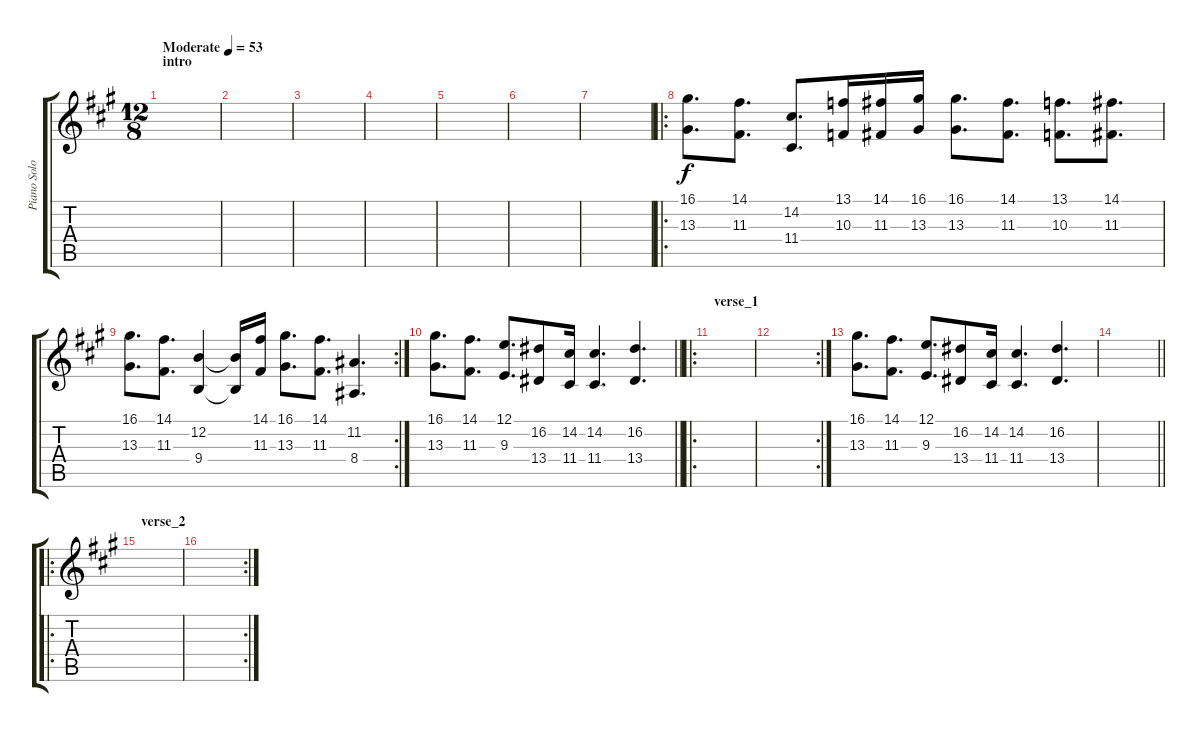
\track ("Piano Solo" "Piano Solo") {instrument electricgrandpiano}
\staff {score tabs}
\tuning (E4 B3 G3 D3 A2 E2) {hide}
\ts (12 8)
\section ("" "intro")
\tempo (53 "Moderate")
\clef g2
\ks f#minor
|
|
|
|
|
|
|
\ro
(16.1 13.3).8{d} (14.1 11.3).8{d} (14.2 11.4).8{d} (13.1 10.3).16 (14.1 11.3).16 (16.1 13.3).16 (16.1 13.3).8{d} (14.1 11.3).8{d} (13.1 10.3).8{d} (14.1 11.3).8{d} |
\rc 2
(16.1 13.3).8{d} (14.1 11.3).8{d} (12.2 9.4).4 (12.2{t} 9.4{t}).16 (14.1 11.3).16 (16.1 13.3).8{d} (14.1 11.3).8{d} (11.2 8.4).4{d} |
\barLineRight lightlight
(16.1 13.3).8{d} (14.1 11.3).8{d} (12.1 9.3).8{d} (16.2 13.4).8 (14.2 11.4).16 (14.2 11.4).4{d} (16.2 13.4).4{d} |
\ro
\section ("" "verse_1")
|
\rc 2
|
(16.1 13.3).8{d} (14.1 11.3).8{d} (12.1 9.3).8{d} (16.2 13.4).8 (14.2 11.4).16 (14.2 11.4).4{d} (16.2 13.4).4{d} |
\barLineRight lightlight
|
\ro
\section ("" "verse_2")
|
\rc 2
